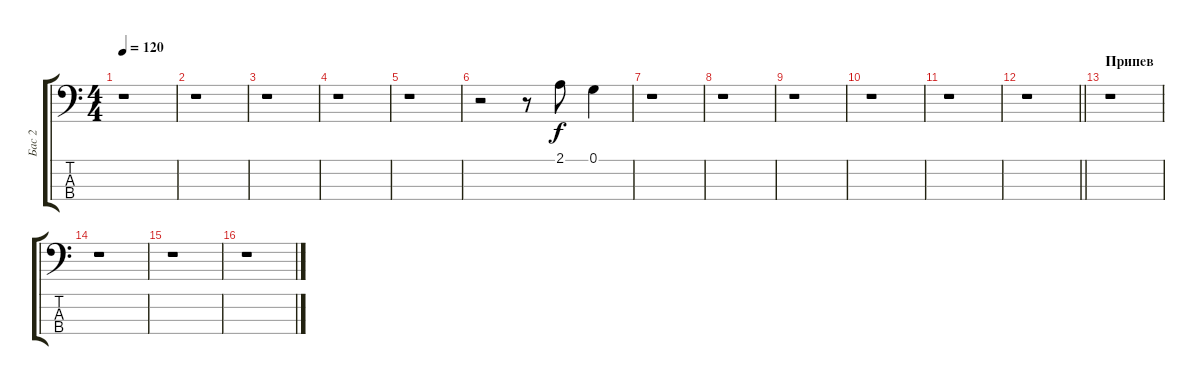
\track ("Бас 2" "Бас 2") {instrument slapbass1}
\staff {score tabs}
\tuning (G2 D2 A1 E1) {hide}
\ts (4 4)
\tempo 120
\clef f4
\ks c
r.1{dy f} |
r.1 |
r.1 |
r.1 |
r.1 |
r.2 r.8 2.1.8 0.1.4 |
r.1 |
r.1 |
r.1 |
r.1 |
r.1 |
\barLineRight lightlight
r.1 |
\section ("" "Припев")
r.1 |
r.1 |
r.1 |
r.1
